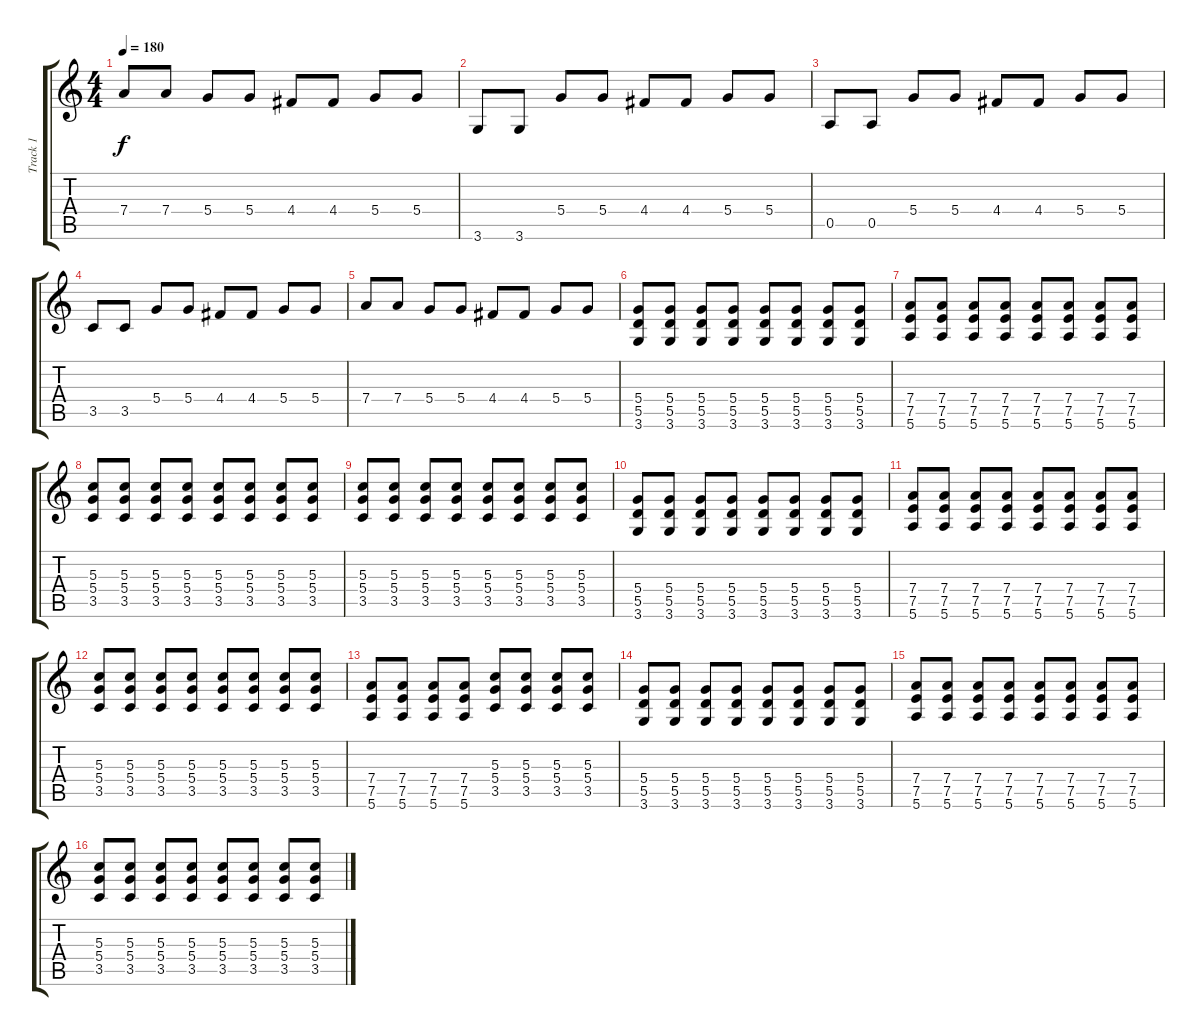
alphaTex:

\track ("Track 1" "Track 1") {instrument overdrivenguitar}
\staff {score tabs}
\tuning (E4 B3 G3 D3 A2 E2) {hide}
\ts (4 4)
\tempo 180
\clef g2
\ks c
7.4.8{dy f} 7.4.8 5.4.8 5.4.8 4.4.8 4.4.8 5.4.8 5.4.8 |
3.6.8 3.6.8 5.4.8 5.4.8 4.4.8 4.4.8 5.4.8 5.4.8 |
0.5.8 0.5.8 5.4.8 5.4.8 4.4.8 4.4.8 5.4.8 5.4.8 |
3.5.8 3.5.8 5.4.8 5.4.8 4.4.8 4.4.8 5.4.8 5.4.8 |
7.4.8 7.4.8 5.4.8 5.4.8 4.4.8 4.4.8 5.4.8 5.4.8 |
(5.4 5.5 3.6).8 (5.4 5.5 3.6).8 (5.4 5.5 3.6).8 (5.4 5.5 3.6).8 (5.4 5.5 3.6).8 (5.4 5.5 3.6).8 (5.4 5.5 3.6).8 (5.4 5.5 3.6).8 |
(7.4 7.5 5.6).8 (7.4 7.5 5.6).8 (7.4 7.5 5.6).8 (7.4 7.5 5.6).8 (7.4 7.5 5.6).8 (7.4 7.5 5.6).8 (7.4 7.5 5.6).8 (7.4 7.5 5.6).8 |
(5.3 5.4 3.5).8 (5.3 5.4 3.5).8 (5.3 5.4 3.5).8 (5.3 5.4 3.5).8 (5.3 5.4 3.5).8 (5.3 5.4 3.5).8 (5.3 5.4 3.5).8 (5.3 5.4 3.5).8 |
(5.3 5.4 3.5).8 (5.3 5.4 3.5).8 (5.3 5.4 3.5).8 (5.3 5.4 3.5).8 (5.3 5.4 3.5).8 (5.3 5.4 3.5).8 (5.3 5.4 3.5).8 (5.3 5.4 3.5).8 |
(5.4 5.5 3.6).8 (5.4 5.5 3.6).8 (5.4 5.5 3.6).8 (5.4 5.5 3.6).8 (5.4 5.5 3.6).8 (5.4 5.5 3.6).8 (5.4 5.5 3.6).8 (5.4 5.5 3.6).8 |
(7.4 7.5 5.6).8 (7.4 7.5 5.6).8 (7.4 7.5 5.6).8 (7.4 7.5 5.6).8 (7.4 7.5 5.6).8 (7.4 7.5 5.6).8 (7.4 7.5 5.6).8 (7.4 7.5 5.6).8 |
(5.3 5.4 3.5).8 (5.3 5.4 3.5).8 (5.3 5.4 3.5).8 (5.3 5.4 3.5).8 (5.3 5.4 3.5).8 (5.3 5.4 3.5).8 (5.3 5.4 3.5).8 (5.3 5.4 3.5).8 |
(7.4 7.5 5.6).8 (7.4 7.5 5.6).8 (7.4 7.5 5.6).8 (7.4 7.5 5.6).8 (5.3 5.4 3.5).8 (5.3 5.4 3.5).8 (5.3 5.4 3.5).8 (5.3 5.4 3.5).8 |
(5.4 5.5 3.6).8 (5.4 5.5 3.6).8 (5.4 5.5 3.6).8 (5.4 5.5 3.6).8 (5.4 5.5 3.6).8 (5.4 5.5 3.6).8 (5.4 5.5 3.6).8 (5.4 5.5 3.6).8 |
(7.4 7.5 5.6).8 (7.4 7.5 5.6).8 (7.4 7.5 5.6).8 (7.4 7.5 5.6).8 (7.4 7.5 5.6).8 (7.4 7.5 5.6).8 (7.4 7.5 5.6).8 (7.4 7.5 5.6).8 |
(5.3 5.4 3.5).8 (5.3 5.4 3.5).8 (5.3 5.4 3.5).8 (5.3 5.4 3.5).8 (5.3 5.4 3.5).8 (5.3 5.4 3.5).8 (5.3 5.4 3.5).8 (5.3 5.4 3.5).8
